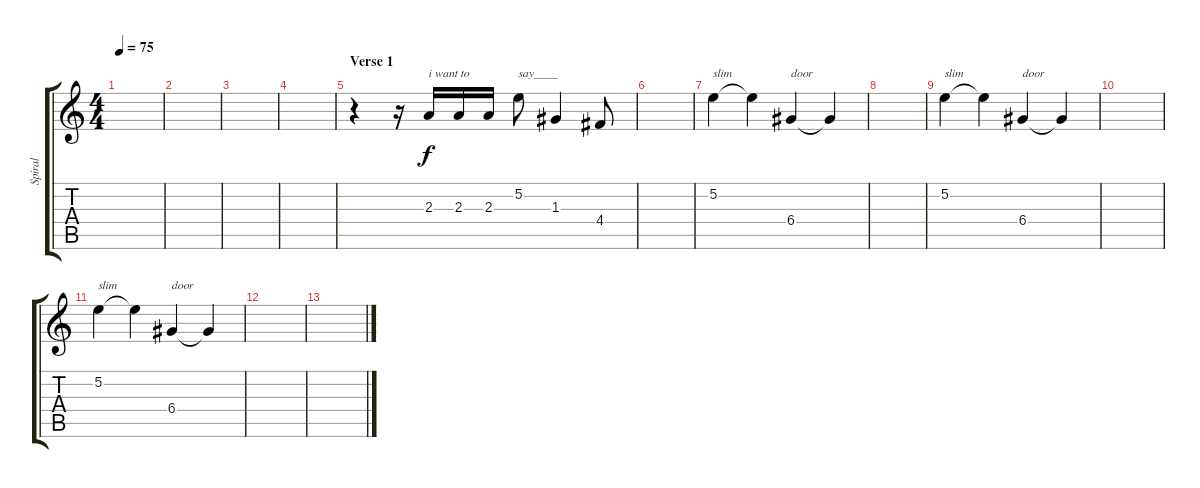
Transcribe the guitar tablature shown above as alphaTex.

\track ("Spiral" "Spiral") {instrument banjo}
\staff {score tabs}
\tuning (E4 B3 G3 D3 A2 E2) {hide}
\displaytranspose 12
\ts (4 4)
\tempo 75
\clef g2
\ks c
|
|
|
|
\section ("" "Verse 1")
r.4 r.16 2.3.16{txt "i want to"} 2.3.16 2.3.16 5.2.8{txt "say____"} 1.3.4 4.4.8 |
|
5.2.4{txt "slim"} 5.2{t}.4 6.4.4{txt "door"} 6.4{t}.4 |
|
\section ("" "")
5.2.4{txt "slim"} 5.2{t}.4 6.4.4{txt "door"} 6.4{t}.4 |
|
5.2.4{txt "slim"} 5.2{t}.4 6.4.4{txt "door"} 6.4{t}.4 |
|
\section ("" "")
